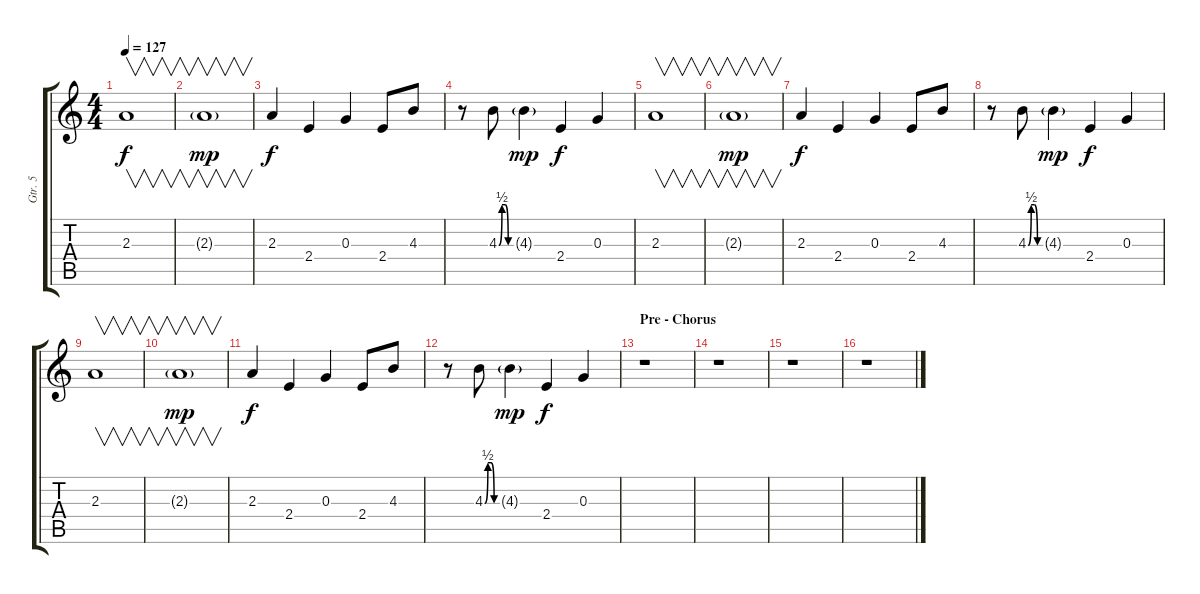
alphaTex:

\track ("Gtr. 5" "Gtr. 5") {instrument distortionguitar}
\staff {score tabs}
\tuning (E4 B3 G3 D3 A2 E2) {hide}
\ts (4 4)
\tempo 127
\clef g2
\ks c
2.3.1{v dy f} |
2.3{g}.1{v dy mp} |
2.3.4{dy f} 2.4.4 0.3.4 2.4.8 4.3.8 |
r.8 4.3{be (custom 0 0 15 2 30 2 45 0 60 0)}.8 4.3{g}.4{dy mp} 2.4.4{dy f} 0.3.4 |
2.3.1{v} |
2.3{g}.1{v dy mp} |
2.3.4{dy f} 2.4.4 0.3.4 2.4.8 4.3.8 |
r.8 4.3{be (custom 0 0 15 2 30 2 45 0 60 0)}.8 4.3{g}.4{dy mp} 2.4.4{dy f} 0.3.4 |
2.3.1{v} |
2.3{g}.1{v dy mp} |
2.3.4{dy f} 2.4.4 0.3.4 2.4.8 4.3.8 |
r.8 4.3{be (custom 0 0 15 2 30 2 45 0 60 0)}.8 4.3{g}.4{dy mp} 2.4.4{dy f} 0.3.4 |
\section ("" "Pre - Chorus")
r.1 |
r.1 |
r.1 |
r.1
